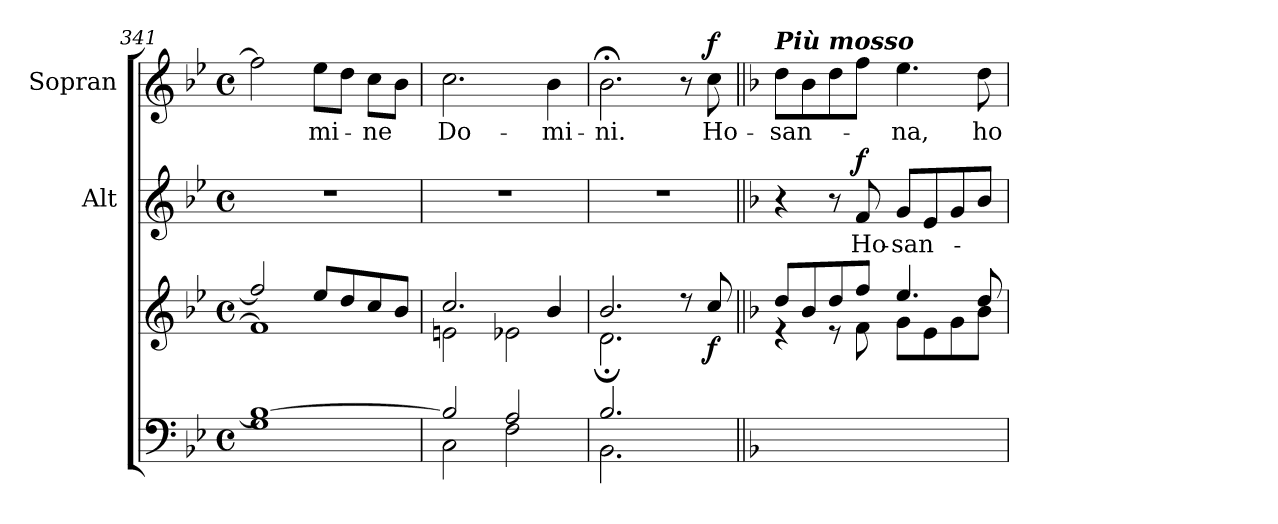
**kern	**kern	**dynam	**kern	**text	**dynam	**kern	**text	**dynam
*part3	*part3	*part3	*part2	*part2	*part2	*part1	*part1	*part1
*staff4	*staff3	*staff3/4	*staff2	*staff2	*staff2	*staff1	*staff1	*staff1
*	*	*	*I"Alt	*	*	*I"Sopran	*	*
*	*	*	*I'A.	*	*	*I'S.	*	*
*clefF4	*clefG2	*	*clefG2	*	*	*clefG2	*	*
*k[b-e-]	*k[b-e-]	*	*k[b-e-]	*	*	*k[b-e-]	*	*
*B-:	*B-:	*	*B-:	*	*	*B-:	*	*
*M4/4	*M4/4	*	*M4/4	*	*	*M4/4	*	*
*met(c)	*met(c)	*	*met(c)	*	*	*met(c)	*	*
=341	=341	=341	=341	=341	=341	=341	=341	=341
*^	*^	*	*	*	*	*	*	*
1B-_	1G	2ff!/]	1f]	.	1r	.	.	2ff\]	.	.
!	!	!	!	!	!	!	!	!	!LO:LY:b	!
.	.	8ee-!/L	.	.	.	.	.	8ee-\L	-mi-	.
.	.	8dd!/	.	.	.	.	.	8dd\J	.	.
!	!	!	!	!	!	!	!	!	!LO:LY:b	!
.	.	8cc!/	.	.	.	.	.	8cc\L	-ne	.
.	.	8b-!/J	.	.	.	.	.	8b-\J	.	.
=342	=342	=342	=342	=342	=342	=342	=342	=342	=342	=342
!	!	!	!	!	!	!	!	!	!LO:LY:b	!
2B-/]	2C\	2.cc!/	2en\	.	1r	.	.	2.cc\	Do-	.
2A/	2F\	.	2e-X\	.	.	.	.	.	.	.
!	!	!	!	!	!	!	!	!	!LO:LY:b	!
.	.	4b-!/	.	.	.	.	.	4b-\	-mi-	.
=343	=343	=343	=343	=343	=343	=343	=343	=343	=343	=343
!	!	!	!	!	!	!	!	!	!LO:LY:b	!
2.B-/	2.BB-\	2.b-!/	2.d;<\	.	1r	.	.	2.b-;<\	-ni.	.
4ryy	4ryy	8rdd	4ryy	.	.	.	.	8r	.	.
!	!	!	!	!LO:DY:b	!	!	!	!	!LO:LY:b	!LO:DY:a
.	.	8cc/	.	f	.	.	.	8cc\	Ho-	f
*v	*v	*	*	*	*	*	*	*	*	*
=344||	=344||	=344||	=344||	=344||	=344||	=344||	=344||	=344||	=344||
*k[b-]	*k[b-]	*	*	*k[b-]	*	*	*k[b-]	*	*
*F:	*F:	*	*	*F:	*	*	*F:	*	*
!	!	!	!	!	!	!	!LO:TX:a:Bi:t=Più mosso	!	!
!	!	!	!	!	!	!	!	!LO:LY:b	!
1ryy	8dd/L	4re	.	4r	.	.	8dd\L	-san-	.
.	8b-/	.	.	.	.	.	8b-\	.	.
.	8dd/	8re	.	8r	.	.	8dd\	.	.
!	!	!	!	!	!LO:LY:b	!LO:DY:a	!	!	!
.	8ff/J	8f\	.	8f/	Ho-	f	8ff\J	.	.
!	!	!	!	!	!LO:LY:b	!	!	!LO:LY:b	!
.	4.ee/	8g\L	.	8g/L	-san-	.	4.ee\	-na,	.
.	.	8e\	.	8e/	.	.	.	.	.
.	.	8g\	.	8g/	.	.	.	.	.
!	!	!	!	!	!	!	!	!LO:LY:b	!
.	8dd/	8b-\J	.	8b-/J	.	.	8dd\	ho-	.
*	*v	*v	*	*	*	*	*	*	*
=	=	=	=	=	=	=	=	=
*-	*-	*-	*-	*-	*-	*-	*-	*-
